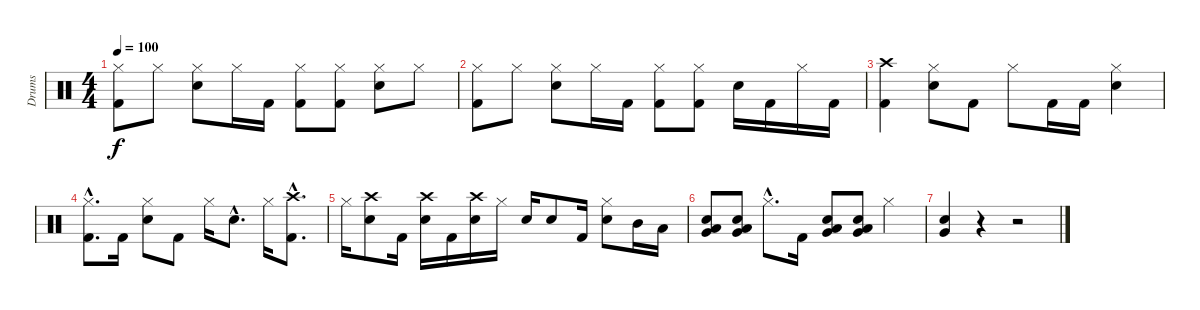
\track ("Drums" "Drums") {instrument percussion}
\staff {score}
\articulation defaults
\ts (4 4)
\tempo 100
\clef neutral
\ks c
("Hi-Hat (closed)" "Kick (hit) 2").8{dy f} "Hi-Hat (closed)".8 ("Hi-Hat (closed)" "Electric Snare (hit)").8 "Hi-Hat (closed)".16 "Kick (hit) 2".16 ("Hi-Hat (closed)" "Kick (hit) 2").8 ("Hi-Hat (closed)" "Kick (hit) 2").8 ("Hi-Hat (closed)" "Electric Snare (hit)").8 "Hi-Hat (closed)".8 |
("Hi-Hat (closed)" "Kick (hit) 2").8 "Hi-Hat (closed)".8 ("Hi-Hat (closed)" "Electric Snare (hit)").8 "Hi-Hat (closed)".16 "Kick (hit) 2".16 ("Hi-Hat (closed)" "Kick (hit) 2").8 ("Hi-Hat (closed)" "Kick (hit) 2").8 "Electric Snare (hit)".16 "Kick (hit) 2".16 "Hi-Hat (closed)".16 "Kick (hit) 2".16 |
("Crash high (hit)" "Kick (hit) 2").4 ("Hi-Hat (closed)" "Electric Snare (hit)").8 "Kick (hit) 2".8 "Hi-Hat (closed)".8 "Kick (hit) 2".16 "Kick (hit) 2".16 ("Hi-Hat (closed)" "Electric Snare (hit)").4 |
("Hi-Hat (closed)"{hac} "Kick (hit) 2"{hac}).8{d} "Kick (hit) 2".16 ("Hi-Hat (closed)" "Electric Snare (hit)").8 "Kick (hit) 2".8 "Hi-Hat (closed)".16 "Electric Snare (hit)"{hac}.8{d} "Hi-Hat (closed)".16 ("Crash high (hit)"{hac} "Kick (hit) 2"{hac}).8{d} |
"Hi-Hat (closed)".16 ("Crash high (hit)" "Electric Snare (hit)").8 "Kick (hit) 2".16 ("Crash high (hit)" "Electric Snare (hit)").16 "Kick (hit) 2".16 ("Crash high (hit)" "Electric Snare (hit)").16 "Hi-Hat (closed)".16 "Electric Snare (hit)".16 "Electric Snare (hit)".8 "Kick (hit) 2".16 ("Hi-Hat (closed)" "Electric Snare (hit)").8 "Mid Tom (hit)".16 "Low Tom (hit)".16 |
("Low Tom (hit)" "Electric Snare (hit)" "Very Low Tom (hit)").8 ("Low Tom (hit)" "Electric Snare (hit)" "Very Low Tom (hit)").8 "Hi-Hat (closed)"{hac}.8{d} "Kick (hit) 2".16 ("Low Tom (hit)" "Electric Snare (hit)" "Very Low Tom (hit)").8 ("Low Tom (hit)" "Electric Snare (hit)" "Very Low Tom (hit)").8 "Hi-Hat (closed)".4 |
("Electric Snare (hit)" "Very Low Tom (hit)").4 r.4 r.2
